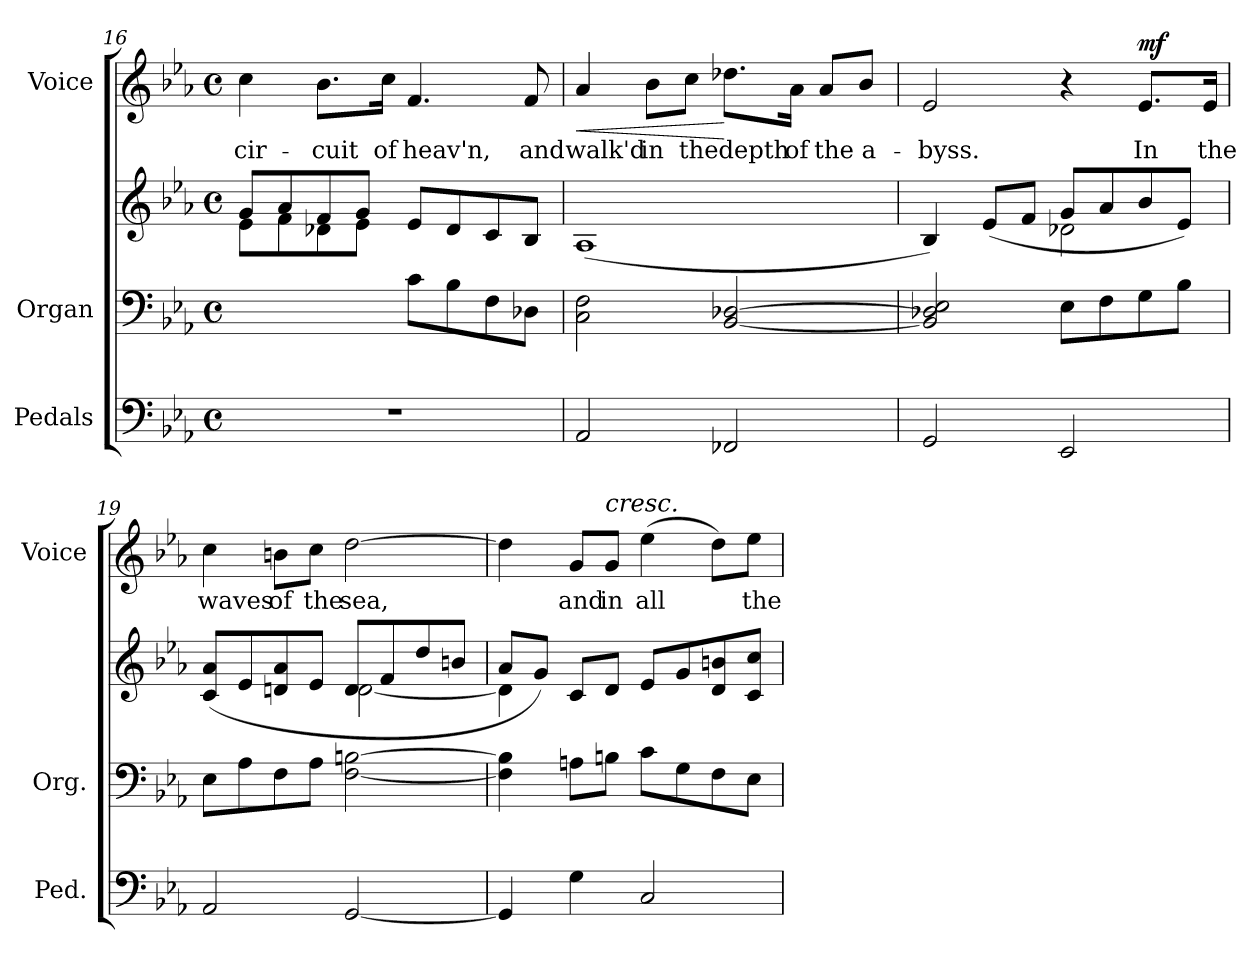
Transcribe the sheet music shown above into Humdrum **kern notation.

**kern	**kern	**kern	**kern	**text	**dynam
*part3	*part2	*part2	*part1	*part1	*part1
*staff4	*staff3	*staff2	*staff1	*staff1	*staff1
*I"Pedals	*I"Organ	*	*I"Voice	*	*
*I'Ped.	*I'Org.	*	*I'Voice	*	*
*clefF4	*clefF4	*clefG2	*clefG2	*	*
*k[b-e-a-]	*k[b-e-a-]	*k[b-e-a-]	*k[b-e-a-]	*	*
*E-:	*E-:	*E-:	*E-:	*	*
*M4/4	*M4/4	*M4/4	*M4/4	*	*
*met(c)	*met(c)	*met(c)	*met(c)	*	*
=16	=16	=16	=16	=16	=16
*	*	*^	*	*	*
!	!	!	!	!	!LO:LY:b:color=#000000	!
1r	2ryy	8gi/L	8e-i\L	4cci\	cir-	.
.	.	8a-i/	8fi\	.	.	.
!	!	!	!	!	!LO:LY:b:color=#000000	!
.	.	8fi/	8d-Xi\	8.b-i\L	-cuit	.
.	.	8gi/J	8e-i\J	.	.	.
!	!	!	!	!	!LO:LY:b:color=#000000	!
.	.	.	.	16cci\Jk	of	.
!	!	!	!	!	!LO:LY:b:color=#000000	!
.	8ci\L	8e-i/L	2ryy	4.fi/	heav'n,	.
.	8B-i\	8d-i/	.	.	.	.
.	8Fi\	8ci/	.	.	.	.
!	!	!	!	!	!LO:LY:b:color=#000000	!
.	8D-Xi\J	8B-i/J	.	8fi/	and	.
*	*	*v	*v	*	*	*
=17	=17	=17	=17	=17	=17
!	!	!	!	!LO:LY:b:color=#000000	!LO:HP:b
2AA-i/	2Ci\ 2Fi	(1A-i	4a-i/	walk'd	<
!	!	!	!	!LO:LY:b:color=#000000	!
.	.	.	8b-i\L	in	.
!	!	!	!	!LO:LY:b:color=#000000	!
.	.	.	8cci\J	the	.
!	!	!	!	!LO:LY:b:color=#000000	!
2FF-Xi/	[2BB-i/ [2D-Xi	.	8.dd-Xi\L	depth	[
!	!	!	!	!LO:LY:b:color=#000000	!
.	.	.	16a-i\Jk	of	.
!	!	!	!	!LO:LY:b:color=#000000	!
.	.	.	8a-i/L	the	.
!	!	!	!	!LO:LY:b:color=#000000	!
.	.	.	8b-i/J	a-	.
!!LO:LB:g=z
=18	=18	=18	=18	=18	=18
*	*	*^	*	*	*
!	!	!	!	!	!LO:LY:b:color=#000000	!
2GGi/	2BB-i/] 2D-Xi] 2E-i	4B-i/)	2ryy	2e-i/	-byss.	.
.	.	(8e-i/L	.	.	.	.
.	.	8fi/J	.	.	.	.
2EE-i/	8E-i\L	8gi/L	2d-Xi\	4r	.	.
.	8Fi\	8a-i/	.	.	.	.
!	!	!	!	!	!LO:LY:b:color=#000000	!
.	8Gi\	8b-i/	.	8.e-i/L	In	mf
.	8B-i\J	8e-i/J)	.	.	.	.
!	!	!	!	!	!LO:LY:b:color=#000000	!
.	.	.	.	16e-i/Jk	the	.
=19	=19	=19	=19	=19	=19	=19
!	!	!	!	!	!LO:LY:b:color=#000000	!
2AA-i/	8E-i\L	(8ci/ 8a-iL	2ryy	4cci\	waves	.
.	8A-i\	8e-i/	.	.	.	.
!	!	!	!	!	!LO:LY:b:color=#000000	!
.	8Fi\	8dni/ 8a-i	.	8bni\L	of	.
!	!	!	!	!	!LO:LY:b:color=#000000	!
.	8A-i\J	8e-i/J	.	8cci\J	the	.
!	!	!	!	!	!LO:LY:b:color=#000000	!
[2GGi/	[2Fi\ [2Bni	8di/L	[2di\	[2ddi\	sea,	.
.	.	8fi/	.	.	.	.
.	.	8ddi/	.	.	.	.
.	.	8bni/J	.	.	.	.
=20	=20	=20	=20	=20	=20	=20
4GGi/]	4Fi\] 4Bi]	8a-i/L	4di\]	4ddi\]	.	.
.	.	8gi/J)	.	.	.	.
!	!	!	!	!	!LO:LY:b:color=#000000	!
4Gi\	8Ani\L	8ci/L	4ryy	8gi/L	and	.
!	!	!	!	!LO:TX:a:i:t=cresc.	!	!
!	!	!	!	!	!LO:LY:b:color=#000000	!
.	8Bni\J	8di/J	.	8gi/J	in	.
!	!	!	!	!	!LO:LY:b:color=#000000	!
2Ci/	8ci\L	8e-i/L	2ryy	(4ee-i\	all	.
.	8Gi\	8gi/	.	.	.	.
.	8Fi\	8di/ 8bni	.	8ddi\L)	.	.
!	!	!	!	!	!LO:LY:b:color=#000000	!
.	8E-i\J	8ci/ 8cciJ	.	8ee-i\J	the	.
*	*	*v	*v	*	*	*
=	=	=	=	=	=
*-	*-	*-	*-	*-	*-
